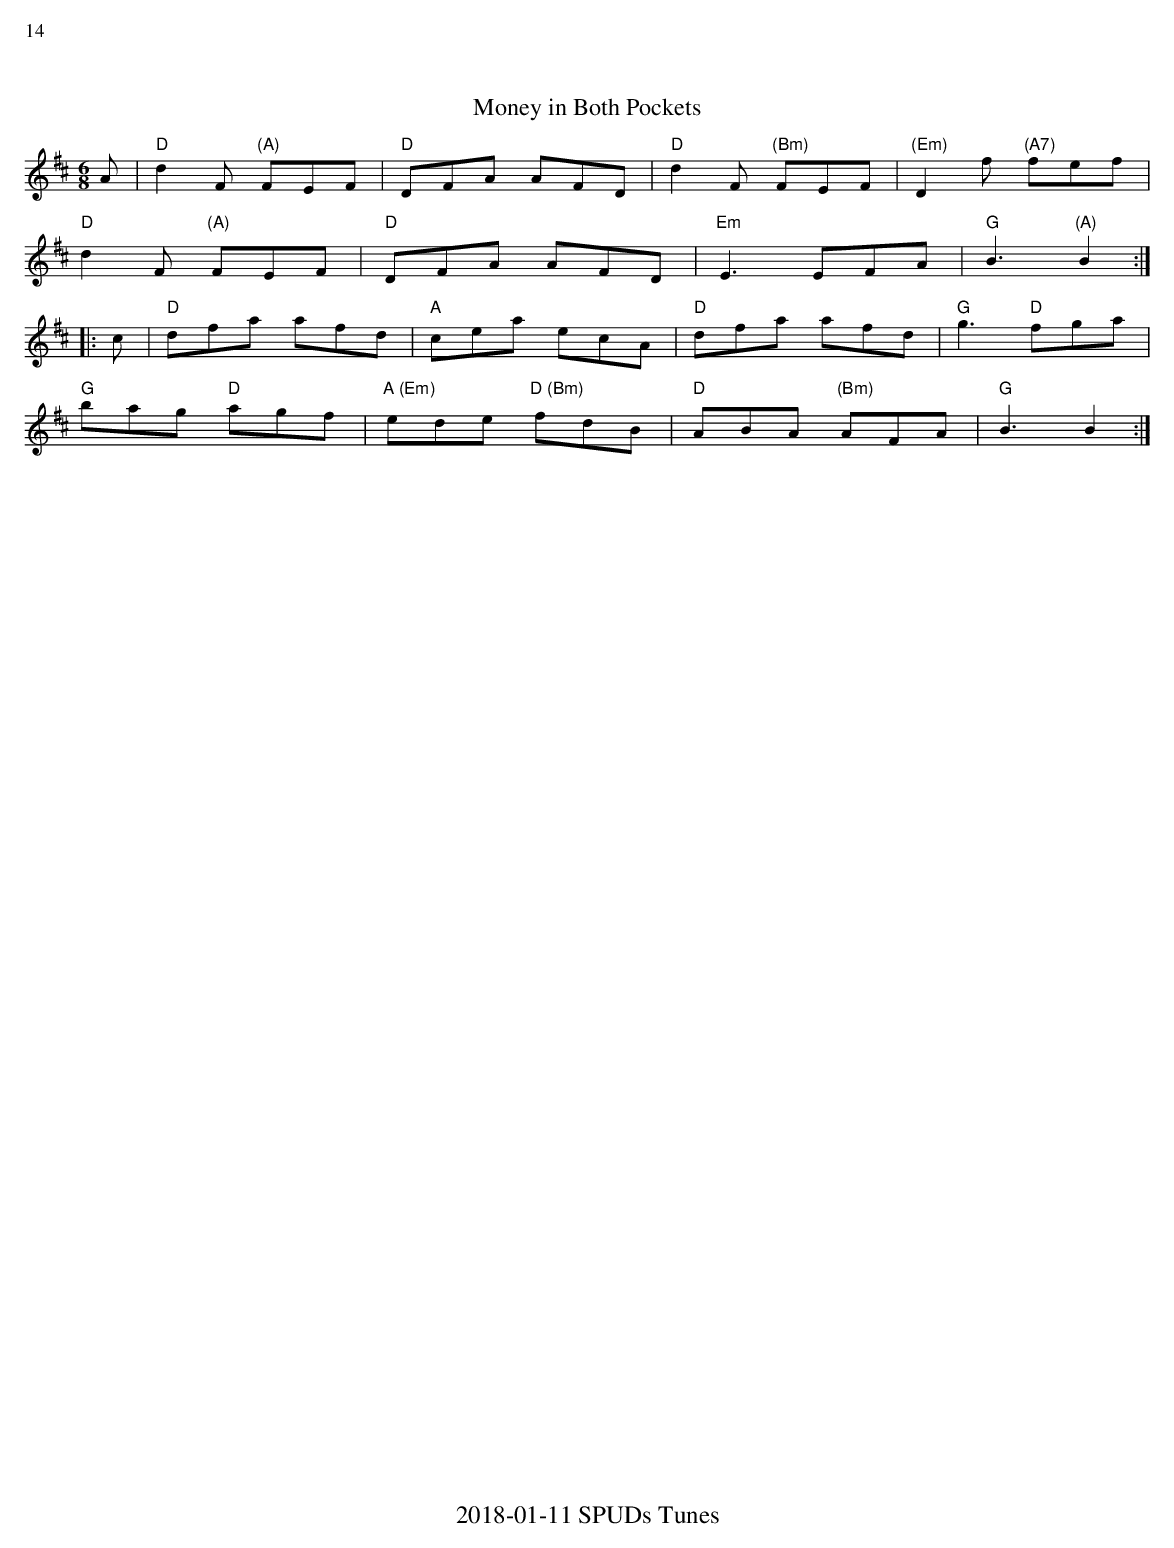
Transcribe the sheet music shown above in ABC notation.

X:1
%%text 14
T: Money in Both Pockets
M: 6/8
K: D
A| "D"d2F "(A)"FEF| "D"DFA AFD| "D"d2F "(Bm)"FEF| "(Em)"D2f "(A7)"fef|
"D"d2F "(A)"FEF| "D"DFA AFD| "Em"E3 EFA| "G"B3 "(A)"B2:|
|:c| "D"dfa afd| "A"cea ecA| "D"dfa afd| "G"g3 "D"fga|
   "G"bag "D"agf| "A (Em)"ede "D (Bm)"fdB| "D"ABA "(Bm)"AFA| "G"B3 B2 :|
